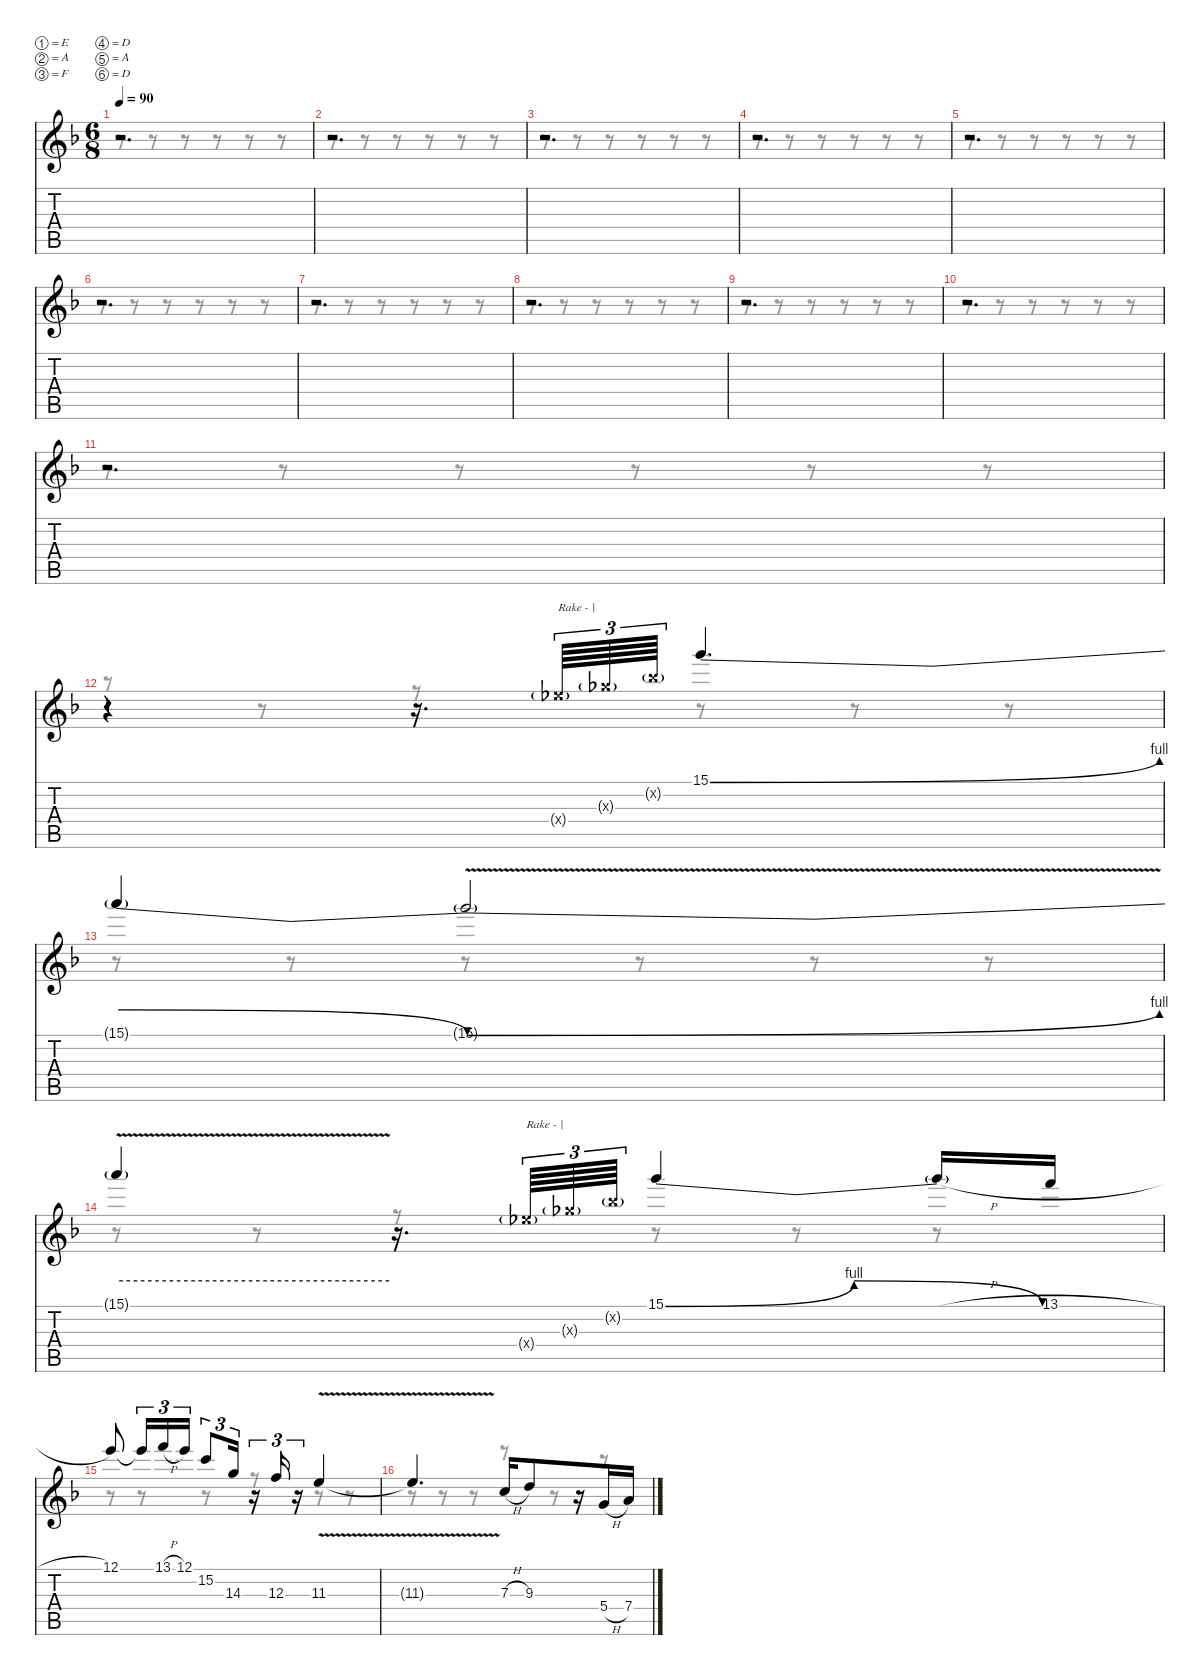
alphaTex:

\defaultSystemsLayout 4
\hideDynamics
\bracketExtendMode nobrackets
\singleTrackTrackNamePolicy hidden
\multiTrackTrackNamePolicy hidden
\otherSystemsTrackNameOrientation horizontal
\track ("P. Lindgren" "dist.guit.") {instrument distortionguitar}
\staff {score tabs}
\tuning (E4 A3 F3 D3 A2 D2)
\voice
\ts (6 8)
\tempo 90
\clef g2
\ks dminor
r.2{d dy mf beam Up} |
r.2{d beam Up} |
r.2{d beam Up} |
r.2{d beam Up} |
r.2{d beam Up} |
r.2{d beam Up} |
r.2{d beam Up} |
r.2{d beam Up} |
r.2{d beam Up} |
r.2{d beam Up} |
r.2{d beam Up} |
r.4{beam Up} r.16{d beam Up} 13.4{g x acc b}.64{tu (3 2) txt "Rake - |" dy f beam Up} 13.3{g x acc b}.64{tu (3 2) beam Up} 13.2{g x acc b}.64{tu (3 2) beam Up} 15.1{be (bend 0 0 60 4) acc forcenatural}.4{d dy ff beam Up} |
15.1{be (release 0 4 60 0) t}.4{beam Up} 15.1{be (bend 0 0 60 4) v t acc forcenatural}.2{beam Up} |
15.1{be (hold 0 4 60 4) t}.4{beam Up} r.16{d beam Up} 13.4{g x acc b}.64{tu (3 2) txt "Rake - |" dy f beam Up} 13.3{g x acc b}.64{tu (3 2) beam Up} 13.2{g x acc b}.64{tu (3 2) beam Up} 15.1{be (bendrelease 0 0 30 4 30 4 60 0) acc forcenatural}.4{dy ff beam Up} 15.1{h t acc forcenatural}.16{beam Up} 13.1{h acc forcenatural}.16{beam Up} |
12.1{acc forcenatural}.8{beam Up} 12.1{t acc forcenatural}.16{tu (3 2) dy f beam Up} 13.1{h acc forcenatural}.16{tu (3 2) beam Up} 12.1{acc forcenatural}.16{tu (3 2) beam Up} 15.2{acc forcenatural}.8{tu (3 2) dy ff beam Up} 14.3{acc forcenatural}.16{tu (3 2) dy f beam Up} r.16{tu (3 2) beam Up} 12.3{acc forcenatural}.16{tu (3 2) beam Up} r.16{tu (3 2) beam Up} 11.3{v acc forcenatural}.4{dy ff beam Up} |
11.3{v t acc forcenatural}.4{d beam Up} 7.3{h acc forcenatural}.16{beam Up} 9.3{acc forcenatural}.8{beam Up} r.16{beam Up} 5.4{h acc forcenatural}.16{beam Up} 7.4{acc forcenatural}.16{beam Up}
\voice
\clef g2
\ottava regular
\simile none
\ks dminor
r.8{dy mf beam Down} r.8{beam Down} r.8{beam Down} r.8{beam Down} r.8{beam Down} r.8{beam Down} |
r.8{beam Down} r.8{beam Down} r.8{beam Down} r.8{beam Down} r.8{beam Down} r.8{beam Down} |
r.8{beam Down} r.8{beam Down} r.8{beam Down} r.8{beam Down} r.8{beam Down} r.8{beam Down} |
r.8{beam Down} r.8{beam Down} r.8{beam Down} r.8{beam Down} r.8{beam Down} r.8{beam Down} |
r.8{beam Down} r.8{beam Down} r.8{beam Down} r.8{beam Down} r.8{beam Down} r.8{beam Down} |
r.8{beam Down} r.8{beam Down} r.8{beam Down} r.8{beam Down} r.8{beam Down} r.8{beam Down} |
r.8{beam Down} r.8{beam Down} r.8{beam Down} r.8{beam Down} r.8{beam Down} r.8{beam Down} |
r.8{beam Down} r.8{beam Down} r.8{beam Down} r.8{beam Down} r.8{beam Down} r.8{beam Down} |
r.8{beam Down} r.8{beam Down} r.8{beam Down} r.8{beam Down} r.8{beam Down} r.8{beam Down} |
r.8{beam Down} r.8{beam Down} r.8{beam Down} r.8{beam Down} r.8{beam Down} r.8{beam Down} |
r.8{beam Down} r.8{beam Down} r.8{beam Down} r.8{beam Down} r.8{beam Down} r.8{beam Down} |
r.8{beam Down} r.8{beam Down} r.8{beam Down} r.8{beam Down} r.8{beam Down} r.8{beam Down} |
r.8{beam Down} r.8{beam Down} r.8{beam Down} r.8{beam Down} r.8{beam Down} r.8{beam Down} |
r.8{beam Down} r.8{beam Down} r.8{beam Down} r.8{beam Down} r.8{beam Down} r.8{beam Down} |
r.8{beam Down} r.8{beam Down} r.8{beam Down} r.8{beam Down} r.8{beam Down} r.8{beam Down} |
r.8{beam Down} r.8{beam Down} r.8{beam Down} r.8{beam Down} r.8{beam Down} r.8{beam Down}
